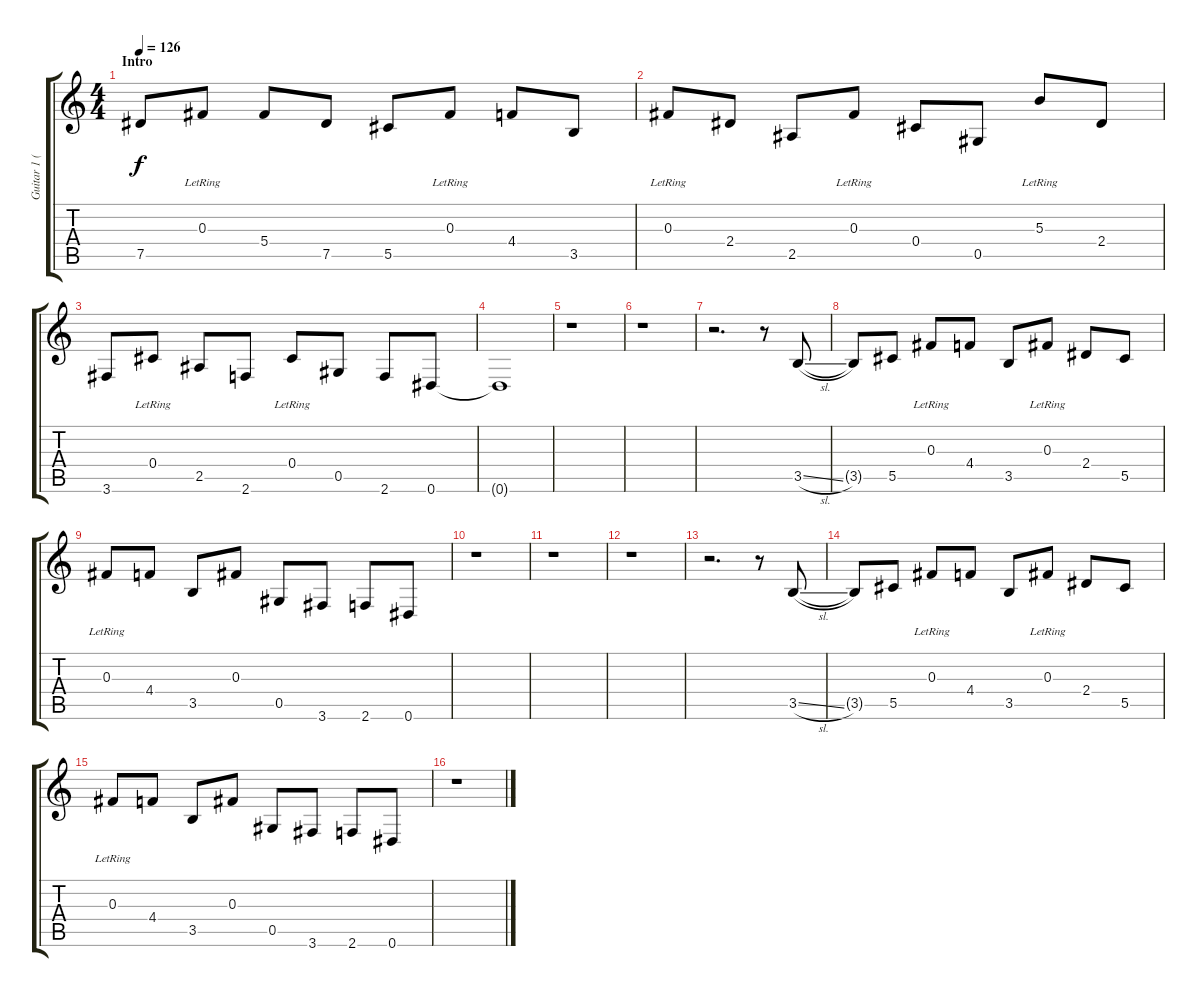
\track ("Guitar 1 (Acoustic)" "Guitar 1 (") {instrument acousticguitarsteel}
\staff {score tabs}
\tuning (Eb4 Bb3 Gb3 Db3 Ab2 Eb2) {hide}
\ts (4 4)
\section ("" "Intro")
\tempo 126
\clef g2
\ks c
7.5.8{dy f instrument acousticguitarsteel} 0.3{lr}.8 5.4.8 7.5.8 5.5.8 0.3{lr}.8 4.4.8 3.5.8 |
0.3{lr}.8 2.4.8 2.5.8 0.3{lr}.8 0.4.8 0.5.8 5.3{lr}.8 2.4.8 |
3.6.8 0.4{lr}.8 2.5.8 2.6.8 0.4{lr}.8 0.5.8 2.6.8 0.6.8 |
0.6{t}.1 |
r.1 |
r.1 |
r.2{d} r.8 3.5{sl}.8 |
3.5{t}.8 5.5.8 0.3{lr}.8 4.4.8 3.5.8 0.3{lr}.8 2.4.8 5.5.8 |
0.3{lr}.8 4.4.8 3.5.8 0.3.8 0.5.8 3.6.8 2.6.8 0.6.8 |
r.1 |
r.1 |
r.1 |
r.2{d} r.8 3.5{sl}.8 |
3.5{t}.8 5.5.8 0.3{lr}.8 4.4.8 3.5.8 0.3{lr}.8 2.4.8 5.5.8 |
0.3{lr}.8 4.4.8 3.5.8 0.3.8 0.5.8 3.6.8 2.6.8 0.6.8 |
r.1
